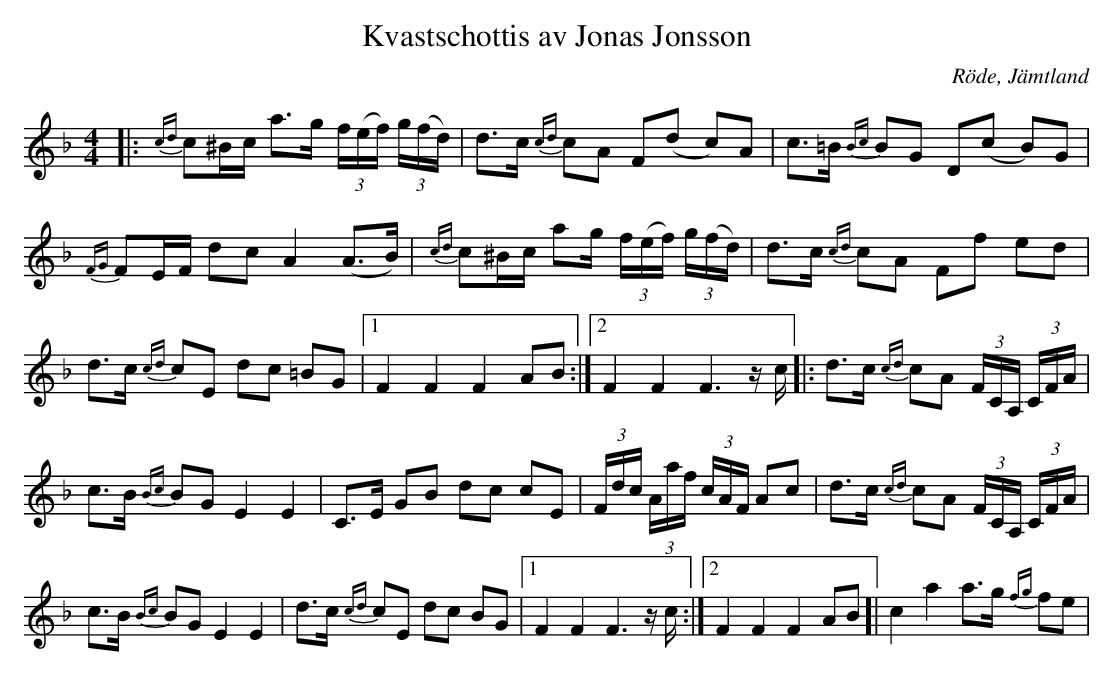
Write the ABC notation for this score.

X:1
T:Kvastschottis av Jonas Jonsson
O:Röde, Jämtland
M:4/4
L:1/16
K:F
|: {cd}c2^Bc a2>g2 (3f(ef) (3g(fd) | d2>c2 {cd}c2A2 F2(d2- c2)A2 | c2>=B2 {Bc}B2G2 D2(c2- B2)G2 | {FG}F2EF d2c2 A4 (A2>B2) | {cd}c2^Bc a2g (3f(ef) (3g(fd) | d2>c2 {cd}c2A2 F2f2 e2d2 | d2>c2 {cd}c2E2 d2c2 =B2G2 |1 F4 F4 F4 A2B2 :|2 F4 F4 F4> z2c ]|: d2>c2 {cd}c2A2 (3FCA, (3CFA | c2>B2 {Bc}B2G2 E4 E4 | C2>E2 G2B2 d2c2 c2E2 | (3Fdc (3Aaf (3cAF A2c2 | d2>c2 {cd}c2A2 (3FCA, (3CFA | c2>B2 {Bc}B2G2 E4 E4 | d2>c2 {cd}c2E2 d2c2 B2G2 |1 F4 F4 F4> z2c :|2 F4 F4 F4 A2B2 ]| c4 a4 a2>g2 {fg}f2e2 |
